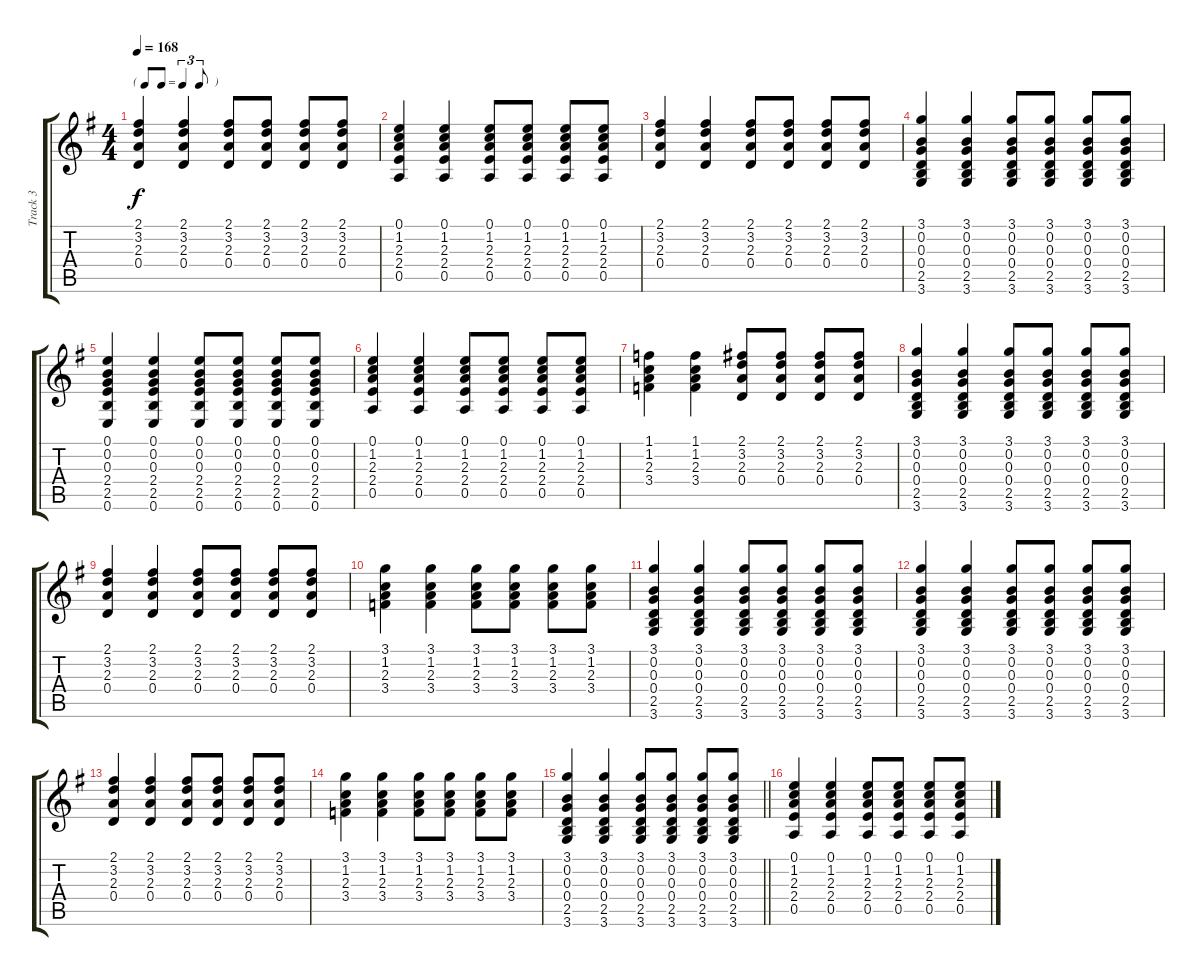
\track ("Track 3" "Track 3") {instrument acousticguitarsteel}
\staff {score tabs}
\tuning (E4 B3 G3 D3 A2 E2) {hide}
\ts (4 4)
\tf triplet8th
\tempo 168
\clef g2
\ks g
(2.1 3.2 2.3 0.4).4{dy f} (2.1 3.2 2.3 0.4).4 (2.1 3.2 2.3 0.4).8 (2.1 3.2 2.3 0.4).8 (2.1 3.2 2.3 0.4).8 (2.1 3.2 2.3 0.4).8 |
(0.1 1.2 2.3 2.4 0.5).4 (0.1 1.2 2.3 2.4 0.5).4 (0.1 1.2 2.3 2.4 0.5).8 (0.1 1.2 2.3 2.4 0.5).8 (0.1 1.2 2.3 2.4 0.5).8 (0.1 1.2 2.3 2.4 0.5).8 |
(2.1 3.2 2.3 0.4).4 (2.1 3.2 2.3 0.4).4 (2.1 3.2 2.3 0.4).8 (2.1 3.2 2.3 0.4).8 (2.1 3.2 2.3 0.4).8 (2.1 3.2 2.3 0.4).8 |
(3.1 0.2 0.3 0.4 2.5 3.6).4 (3.1 0.2 0.3 0.4 2.5 3.6).4 (3.1 0.2 0.3 0.4 2.5 3.6).8 (3.1 0.2 0.3 0.4 2.5 3.6).8 (3.1 0.2 0.3 0.4 2.5 3.6).8 (3.1 0.2 0.3 0.4 2.5 3.6).8 |
(0.1 0.2 0.3 2.4 2.5 0.6).4 (0.1 0.2 0.3 2.4 2.5 0.6).4 (0.1 0.2 0.3 2.4 2.5 0.6).8 (0.1 0.2 0.3 2.4 2.5 0.6).8 (0.1 0.2 0.3 2.4 2.5 0.6).8 (0.1 0.2 0.3 2.4 2.5 0.6).8 |
(0.1 1.2 2.3 2.4 0.5).4 (0.1 1.2 2.3 2.4 0.5).4 (0.1 1.2 2.3 2.4 0.5).8 (0.1 1.2 2.3 2.4 0.5).8 (0.1 1.2 2.3 2.4 0.5).8 (0.1 1.2 2.3 2.4 0.5).8 |
(1.1 1.2 2.3 3.4).4 (1.1 1.2 2.3 3.4).4 (2.1 3.2 2.3 0.4).8 (2.1 3.2 2.3 0.4).8 (2.1 3.2 2.3 0.4).8 (2.1 3.2 2.3 0.4).8 |
(3.1 0.2 0.3 0.4 2.5 3.6).4 (3.1 0.2 0.3 0.4 2.5 3.6).4 (3.1 0.2 0.3 0.4 2.5 3.6).8 (3.1 0.2 0.3 0.4 2.5 3.6).8 (3.1 0.2 0.3 0.4 2.5 3.6).8 (3.1 0.2 0.3 0.4 2.5 3.6).8 |
(2.1 3.2 2.3 0.4).4 (2.1 3.2 2.3 0.4).4 (2.1 3.2 2.3 0.4).8 (2.1 3.2 2.3 0.4).8 (2.1 3.2 2.3 0.4).8 (2.1 3.2 2.3 0.4).8 |
(3.1 1.2 2.3 3.4).4 (3.1 1.2 2.3 3.4).4 (3.1 1.2 2.3 3.4).8 (3.1 1.2 2.3 3.4).8 (3.1 1.2 2.3 3.4).8 (3.1 1.2 2.3 3.4).8 |
(3.1 0.2 0.3 0.4 2.5 3.6).4 (3.1 0.2 0.3 0.4 2.5 3.6).4 (3.1 0.2 0.3 0.4 2.5 3.6).8 (3.1 0.2 0.3 0.4 2.5 3.6).8 (3.1 0.2 0.3 0.4 2.5 3.6).8 (3.1 0.2 0.3 0.4 2.5 3.6).8 |
(3.1 0.2 0.3 0.4 2.5 3.6).4 (3.1 0.2 0.3 0.4 2.5 3.6).4 (3.1 0.2 0.3 0.4 2.5 3.6).8 (3.1 0.2 0.3 0.4 2.5 3.6).8 (3.1 0.2 0.3 0.4 2.5 3.6).8 (3.1 0.2 0.3 0.4 2.5 3.6).8 |
(2.1 3.2 2.3 0.4).4 (2.1 3.2 2.3 0.4).4 (2.1 3.2 2.3 0.4).8 (2.1 3.2 2.3 0.4).8 (2.1 3.2 2.3 0.4).8 (2.1 3.2 2.3 0.4).8 |
(3.1 1.2 2.3 3.4).4 (3.1 1.2 2.3 3.4).4 (3.1 1.2 2.3 3.4).8 (3.1 1.2 2.3 3.4).8 (3.1 1.2 2.3 3.4).8 (3.1 1.2 2.3 3.4).8 |
\barLineRight lightlight
(3.1 0.2 0.3 0.4 2.5 3.6).4 (3.1 0.2 0.3 0.4 2.5 3.6).4 (3.1 0.2 0.3 0.4 2.5 3.6).8 (3.1 0.2 0.3 0.4 2.5 3.6).8 (3.1 0.2 0.3 0.4 2.5 3.6).8 (3.1 0.2 0.3 0.4 2.5 3.6).8 |
(0.1 1.2 2.3 2.4 0.5).4 (0.1 1.2 2.3 2.4 0.5).4 (0.1 1.2 2.3 2.4 0.5).8 (0.1 1.2 2.3 2.4 0.5).8 (0.1 1.2 2.3 2.4 0.5).8 (0.1 1.2 2.3 2.4 0.5).8
